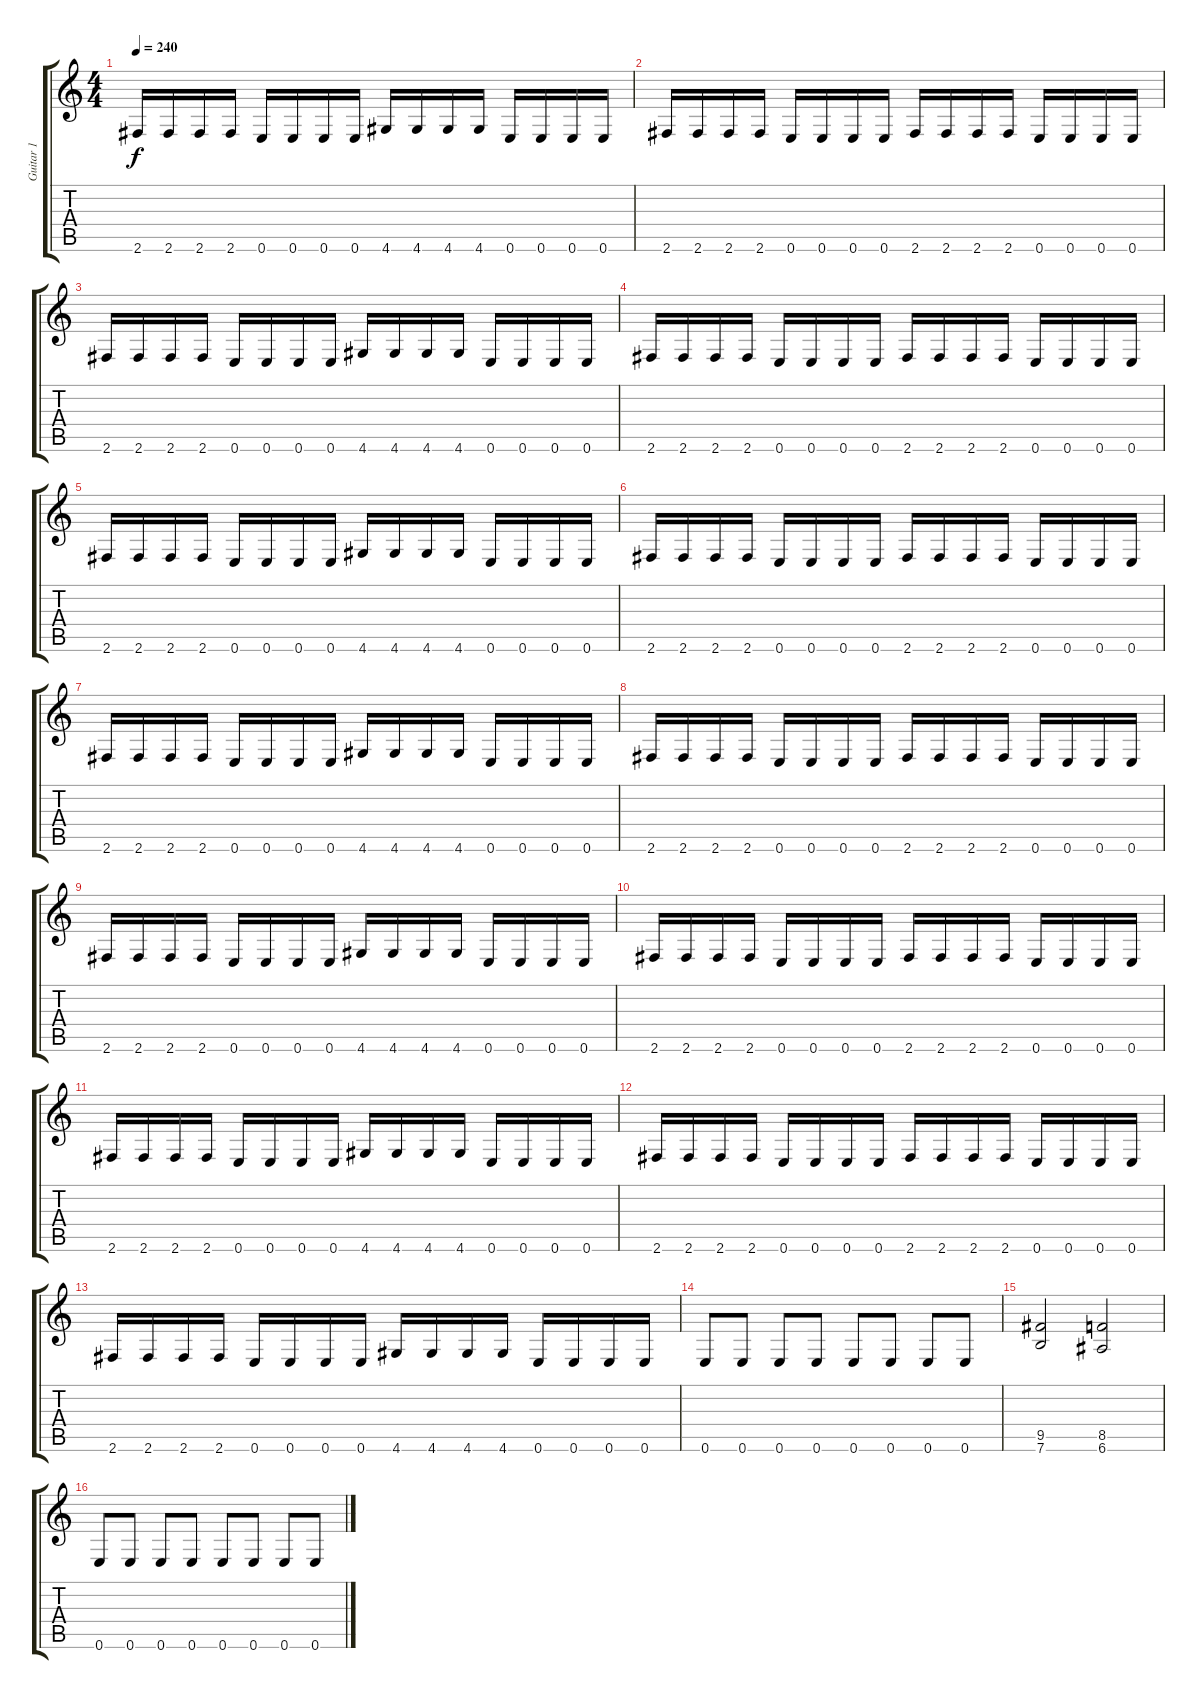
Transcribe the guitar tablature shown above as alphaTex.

\track ("Guitar 1" "Guitar 1") {instrument distortionguitar}
\staff {score tabs}
\tuning (E4 B3 G3 D3 A2 E2) {hide}
\ts (4 4)
\tempo 240
\clef g2
\ks c
2.6.16{dy f} 2.6.16 2.6.16 2.6.16 0.6.16 0.6.16 0.6.16 0.6.16 4.6.16 4.6.16 4.6.16 4.6.16 0.6.16 0.6.16 0.6.16 0.6.16 |
2.6.16 2.6.16 2.6.16 2.6.16 0.6.16 0.6.16 0.6.16 0.6.16 2.6.16 2.6.16 2.6.16 2.6.16 0.6.16 0.6.16 0.6.16 0.6.16 |
2.6.16 2.6.16 2.6.16 2.6.16 0.6.16 0.6.16 0.6.16 0.6.16 4.6.16 4.6.16 4.6.16 4.6.16 0.6.16 0.6.16 0.6.16 0.6.16 |
2.6.16 2.6.16 2.6.16 2.6.16 0.6.16 0.6.16 0.6.16 0.6.16 2.6.16 2.6.16 2.6.16 2.6.16 0.6.16 0.6.16 0.6.16 0.6.16 |
2.6.16 2.6.16 2.6.16 2.6.16 0.6.16 0.6.16 0.6.16 0.6.16 4.6.16 4.6.16 4.6.16 4.6.16 0.6.16 0.6.16 0.6.16 0.6.16 |
2.6.16 2.6.16 2.6.16 2.6.16 0.6.16 0.6.16 0.6.16 0.6.16 2.6.16 2.6.16 2.6.16 2.6.16 0.6.16 0.6.16 0.6.16 0.6.16 |
2.6.16 2.6.16 2.6.16 2.6.16 0.6.16 0.6.16 0.6.16 0.6.16 4.6.16 4.6.16 4.6.16 4.6.16 0.6.16 0.6.16 0.6.16 0.6.16 |
2.6.16 2.6.16 2.6.16 2.6.16 0.6.16 0.6.16 0.6.16 0.6.16 2.6.16 2.6.16 2.6.16 2.6.16 0.6.16 0.6.16 0.6.16 0.6.16 |
2.6.16 2.6.16 2.6.16 2.6.16 0.6.16 0.6.16 0.6.16 0.6.16 4.6.16 4.6.16 4.6.16 4.6.16 0.6.16 0.6.16 0.6.16 0.6.16 |
2.6.16 2.6.16 2.6.16 2.6.16 0.6.16 0.6.16 0.6.16 0.6.16 2.6.16 2.6.16 2.6.16 2.6.16 0.6.16 0.6.16 0.6.16 0.6.16 |
2.6.16 2.6.16 2.6.16 2.6.16 0.6.16 0.6.16 0.6.16 0.6.16 4.6.16 4.6.16 4.6.16 4.6.16 0.6.16 0.6.16 0.6.16 0.6.16 |
2.6.16 2.6.16 2.6.16 2.6.16 0.6.16 0.6.16 0.6.16 0.6.16 2.6.16 2.6.16 2.6.16 2.6.16 0.6.16 0.6.16 0.6.16 0.6.16 |
2.6.16 2.6.16 2.6.16 2.6.16 0.6.16 0.6.16 0.6.16 0.6.16 4.6.16 4.6.16 4.6.16 4.6.16 0.6.16 0.6.16 0.6.16 0.6.16 |
0.6.8 0.6.8 0.6.8 0.6.8 0.6.8 0.6.8 0.6.8 0.6.8 |
(9.5 7.6).2 (8.5 6.6).2 |
0.6.8 0.6.8 0.6.8 0.6.8 0.6.8 0.6.8 0.6.8 0.6.8
